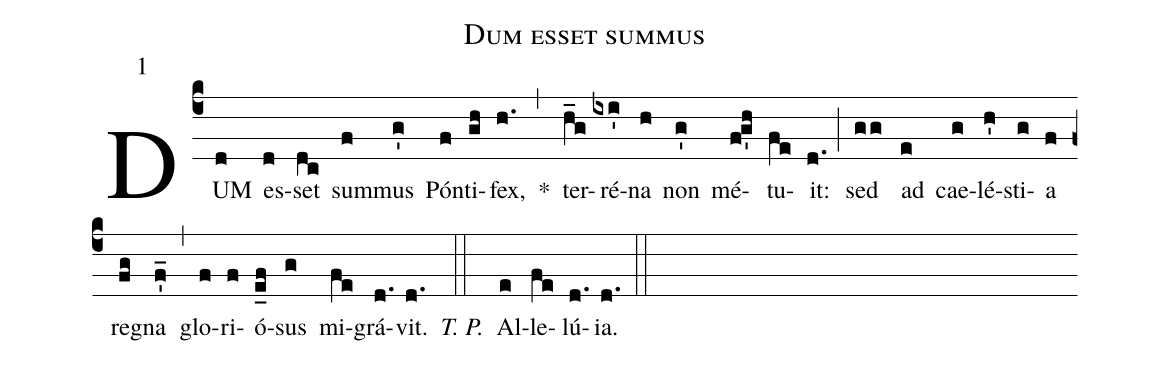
name:Dum esset summus;
mode:1;
annotation:1;
office-part:Antiphonae;
%%
(c4) DUM(d) es(d)set(dc) sum(f)mus(g') Pón(f)ti(gh)fex,(h.) *(,) ter(h_g)ré(ixi')na(h) non(g') mé(f!g'h)tu(fe)it:(d.) (;) sed(gg) ad(e) cae(g)lé(h')sti(g)a(f) re(fg)gna(f'_) (,) glo(f)ri(f)ó(e_f)sus(g) mi(fe)grá(d.)vit.(d.) <i>T. P.</i>(::) Al(e)le(fe)lú(d.)ia.(d.) (::)
